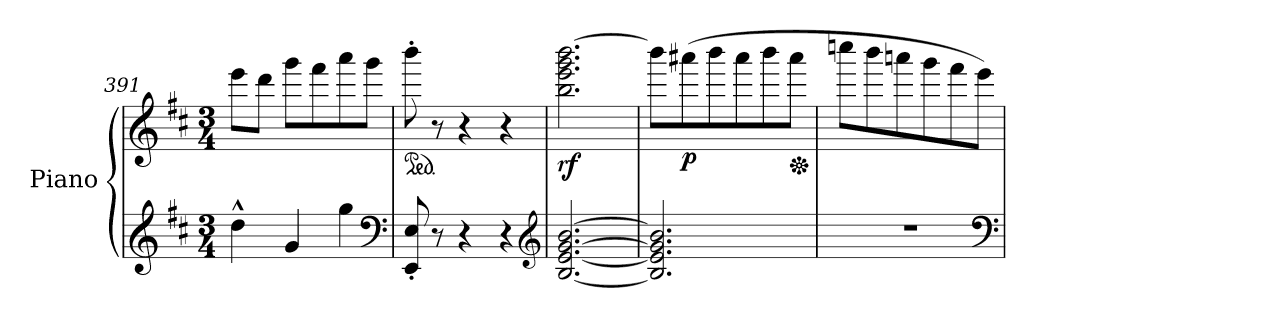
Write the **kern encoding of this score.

**kern	**kern	**dynam
*part1	*part1	*part1
*staff2	*staff1	*staff1/2
*I"Piano	*	*
*I'Pno	*	*
*clefG2	*clefG2	*
*k[f#c#]	*k[f#c#]	*
*D:	*D:	*
*M3/4	*M3/4	*
=391	=391	=391
4dd^^\	8eee\	.
.	8ddd\J	.
4g/	8ggg\L	.
.	8fff#\	.
4gg\	8aaa\	.
.	8ggg\J	.
*clefF4	*	*
=392	=392	=392
*	*ped	*
8EE/' 8E/'	8bbb'\	.
8r	8r	.
4r	4r	.
4r	4r	.
*clefG2	*	*
=393	=393	=393
!	!	!LO:DY:b
[2.B/ [2.e/ [2.g/ [2.b/	2.bb\ 2.eee\ 2.ggg\ [2.bbb\	rf
=394	=394	=394
2.B/] 2.e/] 2.g/] 2.b/]	8bbb\L]	.
!	!	!LO:DY:b
.	(8aaa#X\	p
.	8bbb\	.
.	8aaa#\	.
.	8bbb\	.
*	*Xped	*
.	8aaa#\J	.
=395	=395	=395
2.r	8ccccn\L	.
.	8bbb\	.
.	8aaan\	.
.	8ggg\	.
.	8fff#\	.
.	8eee\J)	.
*clefF4	*	*
=	=	=
*-	*-	*-
